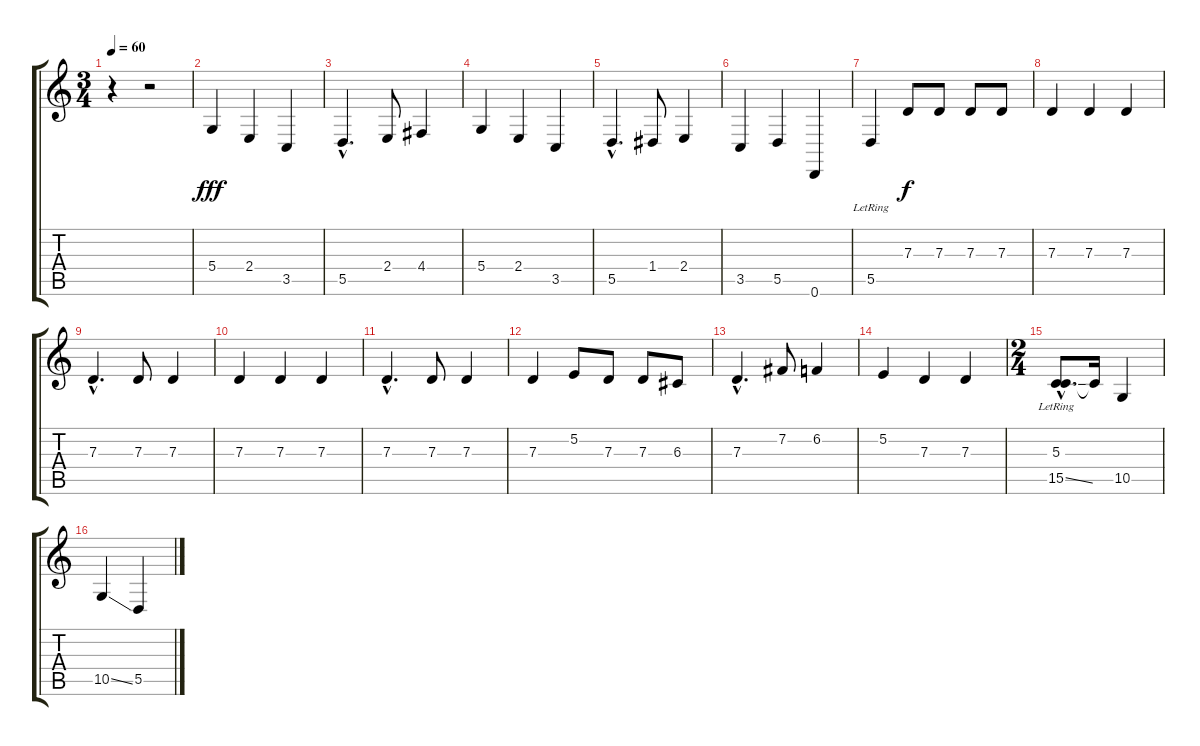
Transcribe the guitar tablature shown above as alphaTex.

\track "" {instrument lead1square}
\staff {score tabs}
\tuning (E4 B3 G3 D3 A2 D2) {hide}
\ts (3 4)
\tempo 60
\clef g2
\ks c
r.4{dy fff instrument lead1square} r.2 |
5.4.4 2.4.4 3.5.4 |
5.5{hac}.4{d} 2.4.8 4.4.4 |
5.4.4 2.4.4 3.5.4 |
5.5{hac}.4{d} 1.4.8 2.4.4 |
3.5.4 5.5.4 0.6.4 |
5.5{lr}.4 7.3.8{dy f} 7.3.8 7.3.8 7.3.8 |
7.3.4 7.3.4 7.3.4 |
7.3{hac}.4{d} 7.3.8 7.3.4 |
7.3.4 7.3.4 7.3.4 |
7.3{hac}.4{d} 7.3.8 7.3.4 |
7.3.4 5.2.8 7.3.8 7.3.8 6.3.8 |
7.3{hac}.4{d} 7.2.8 6.2.4 |
5.2.4 7.3.4 7.3.4 |
\ts (2 4)
(5.3{hac lr} 15.5{ss hac}).8{d} 15.5{t}.16 10.5.4 |
10.5{ss}.4 5.5{ss}.4
